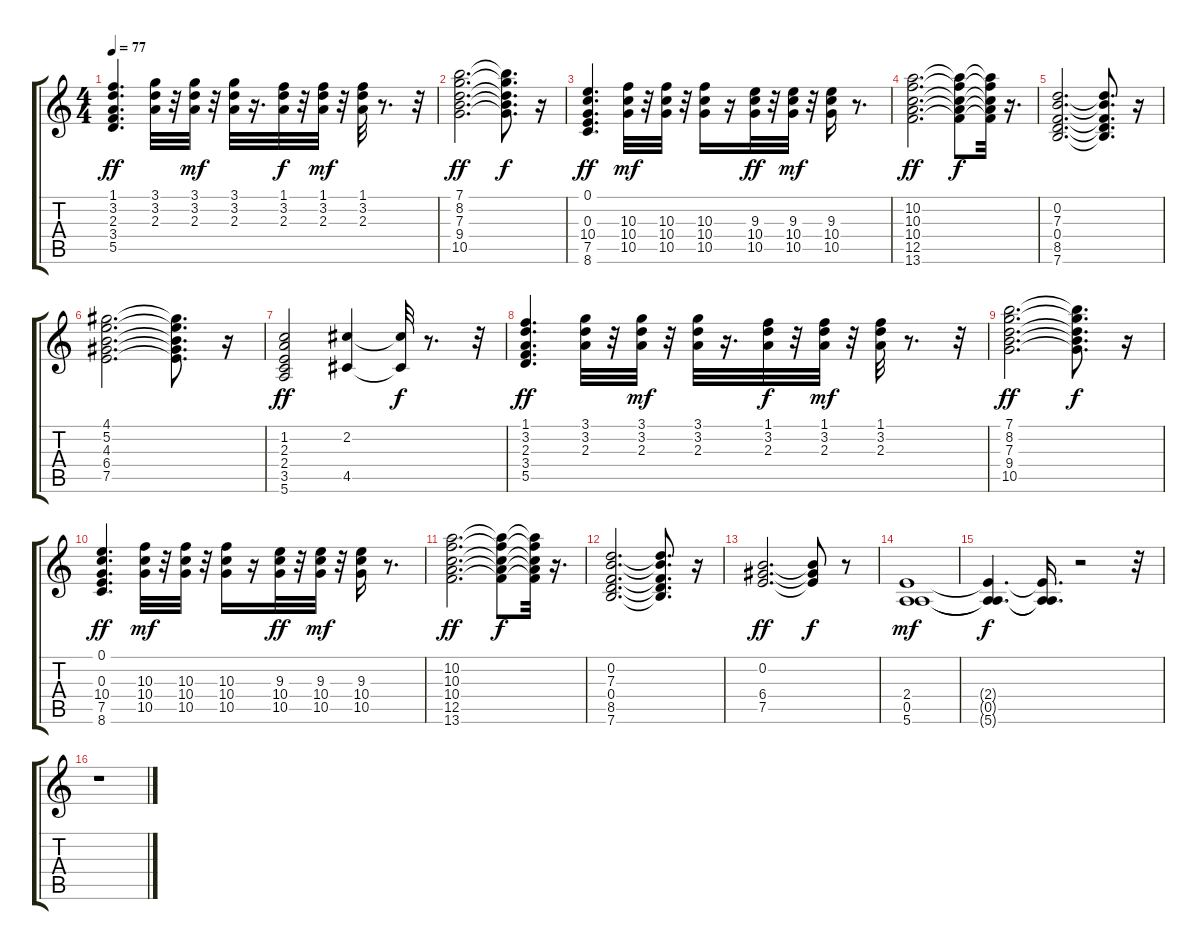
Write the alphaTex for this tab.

\track "" {instrument distortionguitar}
\staff {score tabs}
\tuning (E4 B3 G3 D3 A2 E2) {hide}
\ts (4 4)
\tempo 77
\clef g2
\ks c
(1.1 3.2 2.3 3.4 5.5).4{d dy ff balance 8 instrument distortionguitar} (3.1 3.2 2.3).32 r.32 (3.1 3.2 2.3).32{dy mf} r.32 (3.1 3.2 2.3).32 r.16{d} (1.1 3.2 2.3).32{dy f} r.32 (1.1 3.2 2.3).32{dy mf} r.32 (1.1 3.2 2.3).32 r.8{d} r.32 |
(7.1 8.2 7.3 9.4 10.5).2{d dy ff} (7.1{t} 8.2{t} 7.3{t} 9.4{t} 10.5{t}).8{d dy f} r.16 |
(0.1 0.3 10.4 7.5 8.6).4{d dy ff} (10.3 10.4 10.5).32{dy mf} r.32 (10.3 10.4 10.5).32 r.32 (10.3 10.4 10.5).16 r.16 (9.3 10.4 10.5).32{dy ff} r.32 (9.3 10.4 10.5).32{dy mf} r.32 (9.3 10.4 10.5).16 r.8{d} |
(10.2 10.3 10.4 12.5 13.6).2{d dy ff} (10.2{t} 10.3{t} 10.4{t} 12.5{t} 13.6{t}).8{dy f} (10.2{t} 10.3{t} 10.4{t} 12.5{t} 13.6{t}).32 r.16{d} |
(0.2 7.3 0.4 8.5 7.6).2{d} (0.2{t} 7.3{t} 0.4{t} 8.5{t} 7.6{t}).8{d} r.16 |
(4.1 5.2 4.3 6.4 7.5).2{d} (4.1{t} 5.2{t} 4.3{t} 6.4{t} 7.5{t}).8{d} r.16 |
(1.2 2.3 2.4 3.5 5.6).2{dy ff} (2.2 4.5).4 (2.2{t} 4.5{t}).32{dy f} r.8{d} r.32 |
(1.1 3.2 2.3 3.4 5.5).4{d dy ff} (3.1 3.2 2.3).32 r.32 (3.1 3.2 2.3).32{dy mf} r.32 (3.1 3.2 2.3).32 r.16{d} (1.1 3.2 2.3).32{dy f} r.32 (1.1 3.2 2.3).32{dy mf} r.32 (1.1 3.2 2.3).32 r.8{d} r.32 |
(7.1 8.2 7.3 9.4 10.5).2{d dy ff} (7.1{t} 8.2{t} 7.3{t} 9.4{t} 10.5{t}).8{d dy f} r.16 |
(0.1 0.3 10.4 7.5 8.6).4{d dy ff} (10.3 10.4 10.5).32{dy mf} r.32 (10.3 10.4 10.5).32 r.32 (10.3 10.4 10.5).16 r.16 (9.3 10.4 10.5).32{dy ff} r.32 (9.3 10.4 10.5).32{dy mf} r.32 (9.3 10.4 10.5).16 r.8{d} |
(10.2 10.3 10.4 12.5 13.6).2{d dy ff} (10.2{t} 10.3{t} 10.4{t} 12.5{t} 13.6{t}).8{dy f} (10.2{t} 10.3{t} 10.4{t} 12.5{t} 13.6{t}).32 r.16{d} |
(0.2 7.3 0.4 8.5 7.6).2{d} (0.2{t} 7.3{t} 0.4{t} 8.5{t} 7.6{t}).8{d} r.16 |
(0.2 6.4 7.5).2{d dy ff} (0.2{t} 6.4{t} 7.5{t}).8{dy f} r.8 |
(2.4 0.5 5.6).1{dy mf} |
(2.4{t} 0.5{t} 5.6{t}).4{d dy f} (2.4{t} 0.5{t} 5.6{t}).16{d} r.2 r.32 |
r.1
